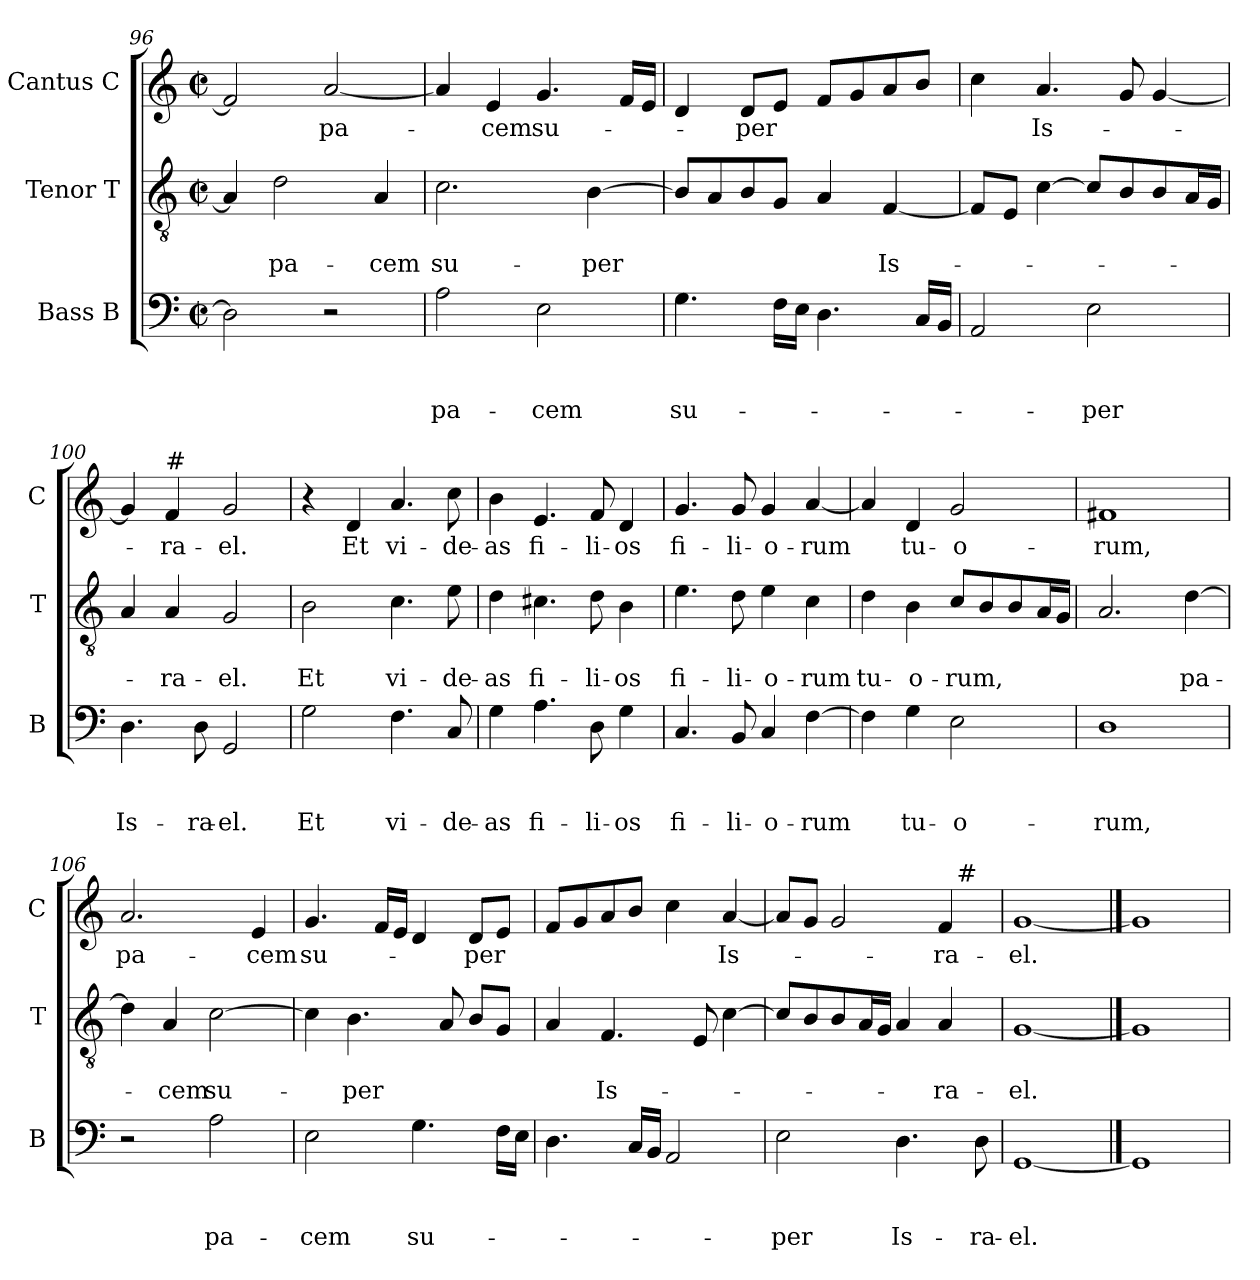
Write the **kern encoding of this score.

**kern	**text	**text	**text	**kern	**text	**text	**kern	**text
*part3	*part3	*part3	*part3	*part2	*part2	*part2	*part1	*part1
*staff3	*staff3	*staff3	*staff3	*staff2	*staff2	*staff2	*staff1	*staff1
*I"Bass B	*	*	*	*I"Tenor T	*	*	*I"Cantus C	*
*I'B	*	*	*	*I'T	*	*	*I'C	*
!!LO:LB:g=z
*clefF4	*	*	*	*clefGv2	*	*	*clefG2	*
*k[]	*	*	*	*k[]	*	*	*k[]	*
*C:	*	*	*	*C:	*	*	*C:	*
*M2/2	*	*	*	*M2/2	*	*	*M2/2	*
*met(c|)	*	*	*	*met(c|)	*	*	*met(c|)	*
=96	=96	=96	=96	=96	=96	=96	=96	=96
2D\]	.	.	.	4A/]	.	.	2f#/]	.
!	!	!	!	!	!	!LO:LY:b	!	!
.	.	.	.	2d\	.	pa-	.	.
!	!	!	!	!	!	!	!	!LO:LY:b
2r	.	.	.	.	.	.	[<2a/	pa-
!	!	!	!	!	!	!LO:LY:b	!	!
.	.	.	.	4A/	.	-cem	.	.
=97	=97	=97	=97	=97	=97	=97	=97	=97
!	!	!	!LO:LY:b	!	!	!LO:LY:b	!	!
2A\	.	.	pa-	2.c\	.	su-	4a/]	.
!	!	!	!	!	!	!	!	!LO:LY:b
.	.	.	.	.	.	.	4e/	-cem
!	!	!	!LO:LY:b	!	!	!	!	!LO:LY:b
2E\	.	.	-cem	.	.	.	4.g/	su-
!	!	!	!	!	!	!LO:LY:b	!	!
.	.	.	.	[>4B\	.	-per	.	.
.	.	.	.	.	.	.	16f/LL	.
.	.	.	.	.	.	.	16e/JJ	.
=98	=98	=98	=98	=98	=98	=98	=98	=98
!	!	!	!LO:LY:b	!	!	!	!	!
4.G\	.	.	su-	8B/L]	.	.	4d/	.
.	.	.	.	8A/	.	.	.	.
!	!	!	!	!	!	!	!	!LO:LY:b
.	.	.	.	8B/	.	.	8d/L	-per
16F\LL	.	.	.	8G/J	.	.	8e/J	.
16E\JJ	.	.	.	.	.	.	.	.
4.D\	.	.	.	4A/	.	.	8f/L	.
.	.	.	.	.	.	.	8g/	.
!	!	!	!	!	!	!LO:LY:b	!	!
.	.	.	.	[<4F/	.	Is-	8a/	.
16C/LL	.	.	.	.	.	.	8b/J	.
16BB/JJ	.	.	.	.	.	.	.	.
=99	=99	=99	=99	=99	=99	=99	=99	=99
2AA/	.	.	.	8F/L]	.	.	4cc\	.
.	.	.	.	8E/J	.	.	.	.
!	!	!	!	!	!	!	!	!LO:LY:b
.	.	.	.	[>4c\	.	.	4.a/	Is-
!	!	!	!LO:LY:b	!	!	!	!	!
2E\	.	.	-per	8c/L]	.	.	.	.
.	.	.	.	8B/	.	.	8g/	.
.	.	.	.	8B/	.	.	[<4g/	.
.	.	.	.	16A/L	.	.	.	.
.	.	.	.	16G/JJ	.	.	.	.
=100	=100	=100	=100	=100	=100	=100	=100	=100
!	!	!	!LO:LY:b	!	!	!	!	!
4.D\	.	.	Is-	4A/	.	.	4g/]	.
!	!	!	!	!	!	!	!LO:TX:a:t=#	!
!	!	!	!	!	!	!LO:LY:b	!	!LO:LY:b
.	.	.	.	4A/	.	-ra-	4f/	-ra-
!	!	!	!LO:LY:b	!	!	!	!	!
8D\	.	.	-ra-	.	.	.	.	.
!	!	!	!LO:LY:b:rj	!	!	!LO:LY:b	!	!LO:LY:b
2GG/	.	.	-el.	2G/	.	-el.	2g/	-el.
=101	=101	=101	=101	=101	=101	=101	=101	=101
!	!	!	!LO:LY:b	!	!	!LO:LY:b	!	!
2G\	.	.	Et	2B\	.	Et	4r	.
!	!	!	!	!	!	!	!	!LO:LY:b
.	.	.	.	.	.	.	4d/	Et
!	!	!	!LO:LY:b	!	!	!LO:LY:b	!	!LO:LY:b
4.F\	.	.	vi-	4.c\	.	vi-	4.a/	vi-
!	!	!	!LO:LY:b	!	!	!LO:LY:b	!	!LO:LY:b
8C/	.	.	-de-	8e\	.	-de-	8cc\	-de-
=102	=102	=102	=102	=102	=102	=102	=102	=102
!	!	!	!LO:LY:b	!	!	!LO:LY:b	!	!LO:LY:b
4G\	.	.	-as	4d\	.	-as	4b\	-as
!	!	!	!LO:LY:b	!	!	!LO:LY:b	!	!LO:LY:b
4.A\	.	.	fi-	4.c#X\	.	fi-	4.e/	fi-
!	!	!	!LO:LY:b	!	!	!LO:LY:b	!	!LO:LY:b
8D\	.	.	-li-	8d\	.	-li-	8f/	-li-
!	!	!	!LO:LY:b	!	!	!LO:LY:b	!	!LO:LY:b
4G\	.	.	-os	4B\	.	-os	4d/	-os
!!LO:LB:g=z
=103	=103	=103	=103	=103	=103	=103	=103	=103
!	!	!	!LO:LY:b	!	!	!LO:LY:b	!	!LO:LY:b
4.C/	.	.	fi-	4.e\	.	fi-	4.g/	fi-
!	!	!	!LO:LY:b	!	!	!LO:LY:b	!	!LO:LY:b
8BB/	.	.	-li-	8d\	.	-li-	8g/	-li-
!	!	!	!LO:LY:b	!	!	!LO:LY:b	!	!LO:LY:b
4C/	.	.	-o-	4e\	.	-o-	4g/	-o-
!	!	!	!LO:LY:b	!	!	!LO:LY:b	!	!LO:LY:b
[>4F\	.	.	-rum	4c\	.	-rum	[<4a/	-rum
=104	=104	=104	=104	=104	=104	=104	=104	=104
!	!	!	!	!	!	!LO:LY:b	!	!
4F\]	.	.	.	4d\	.	tu-	4a/]	.
!	!	!	!LO:LY:b	!	!	!LO:LY:b	!	!LO:LY:b
4G\	.	.	tu-	4B\	.	-o-	4d/	tu-
!	!	!	!LO:LY:b:rj	!	!	!LO:LY:b	!	!LO:LY:b:rj
2E\	.	.	-o-	8c/L	.	-rum,	2g/	-o-
.	.	.	.	8B/	.	.	.	.
.	.	.	.	8B/	.	.	.	.
.	.	.	.	16A/L	.	.	.	.
.	.	.	.	16G/JJ	.	.	.	.
=105	=105	=105	=105	=105	=105	=105	=105	=105
!	!	!	!LO:LY:b	!	!	!	!	!LO:LY:b
1D	.	.	-rum,	2.A/	.	.	1f#X	-rum,
!	!	!	!	!	!	!LO:LY:b	!	!
.	.	.	.	[>4d\	.	pa-	.	.
=106	=106	=106	=106	=106	=106	=106	=106	=106
!	!	!	!	!	!	!	!	!LO:LY:b
2r	.	.	.	4d\]	.	.	2.a/	pa-
!	!	!	!	!	!	!LO:LY:b	!	!
.	.	.	.	4A/	.	-cem	.	.
!	!	!	!LO:LY:b	!	!	!LO:LY:b	!	!
2A\	.	.	pa-	[>2c\	.	su-	.	.
!	!	!	!	!	!	!	!	!LO:LY:b
.	.	.	.	.	.	.	4e/	-cem
=107	=107	=107	=107	=107	=107	=107	=107	=107
!	!	!	!LO:LY:b	!	!	!	!	!LO:LY:b
2E\	.	.	-cem	4c\]	.	.	4.g/	su-
!	!	!	!	!	!	!LO:LY:b	!	!
.	.	.	.	4.B\	.	-per	.	.
.	.	.	.	.	.	.	16f/LL	.
.	.	.	.	.	.	.	16e/JJ	.
!	!	!	!LO:LY:b	!	!	!	!	!
4.G\	.	.	su-	.	.	.	4d/	.
.	.	.	.	8A/	.	.	.	.
!	!	!	!	!	!	!	!	!LO:LY:b
.	.	.	.	8B/L	.	.	8d/L	-per
16F\LL	.	.	.	8G/J	.	.	8e/J	.
16E\JJ	.	.	.	.	.	.	.	.
=108	=108	=108	=108	=108	=108	=108	=108	=108
4.D\	.	.	.	4A/	.	.	8f/L	.
.	.	.	.	.	.	.	8g/	.
!	!	!	!	!	!	!LO:LY:b	!	!
.	.	.	.	4.F/	.	Is-	8a/	.
16C/LL	.	.	.	.	.	.	8b/J	.
16BB/JJ	.	.	.	.	.	.	.	.
2AA/	.	.	.	.	.	.	4cc\	.
.	.	.	.	8E/	.	.	.	.
!	!	!	!	!	!	!	!	!LO:LY:b
.	.	.	.	[>4c\	.	.	[<4a/	Is-
=109	=109	=109	=109	=109	=109	=109	=109	=109
!	!	!	!LO:LY:b	!	!	!	!	!
*	*	*	*	*	*	*	*^	*
2E\	.	.	-per	8c/L]	.	.	8a/L]	2ryy	.
.	.	.	.	8B/	.	.	8g/J	.	.
.	.	.	.	8B/	.	.	2g/	.	.
.	.	.	.	16A/L	.	.	.	.	.
.	.	.	.	16G/JJ	.	.	.	.	.
!	!	!	!LO:LY:b	!	!	!	!	!	!
4.D\	.	.	Is-	4A/	.	.	.	4ryy	.
!	!	!	!	!	!	!LO:LY:b	!	!	!LO:LY:b
.	.	.	.	4A/	.	-ra-	4f/	16ryy	-ra-
!	!	!	!	!	!	!	!	!LO:TX:a:t=#	!
.	.	.	.	.	.	.	.	8.ryy	.
!	!	!	!LO:LY:b	!	!	!	!	!	!
8D\	.	.	-ra-	.	.	.	.	.	.
=110	=110	=110	=110	=110	=110	=110	=110	=110	=110
!	!	!	!LO:LY:b	!	!	!LO:LY:b	!	!	!LO:LY:b
*	*	*	*	*	*	*	*v	*v	*
[1GG	.	.	-el.	[1G	.	-el.	[1g	-el.
==111	==111	==111	==111	==111	==111	==111	==111	==111
1GG]	.	.	.	1G]	.	.	1g]	.
=	=	=	=	=	=	=	=	=
*-	*-	*-	*-	*-	*-	*-	*-	*-
